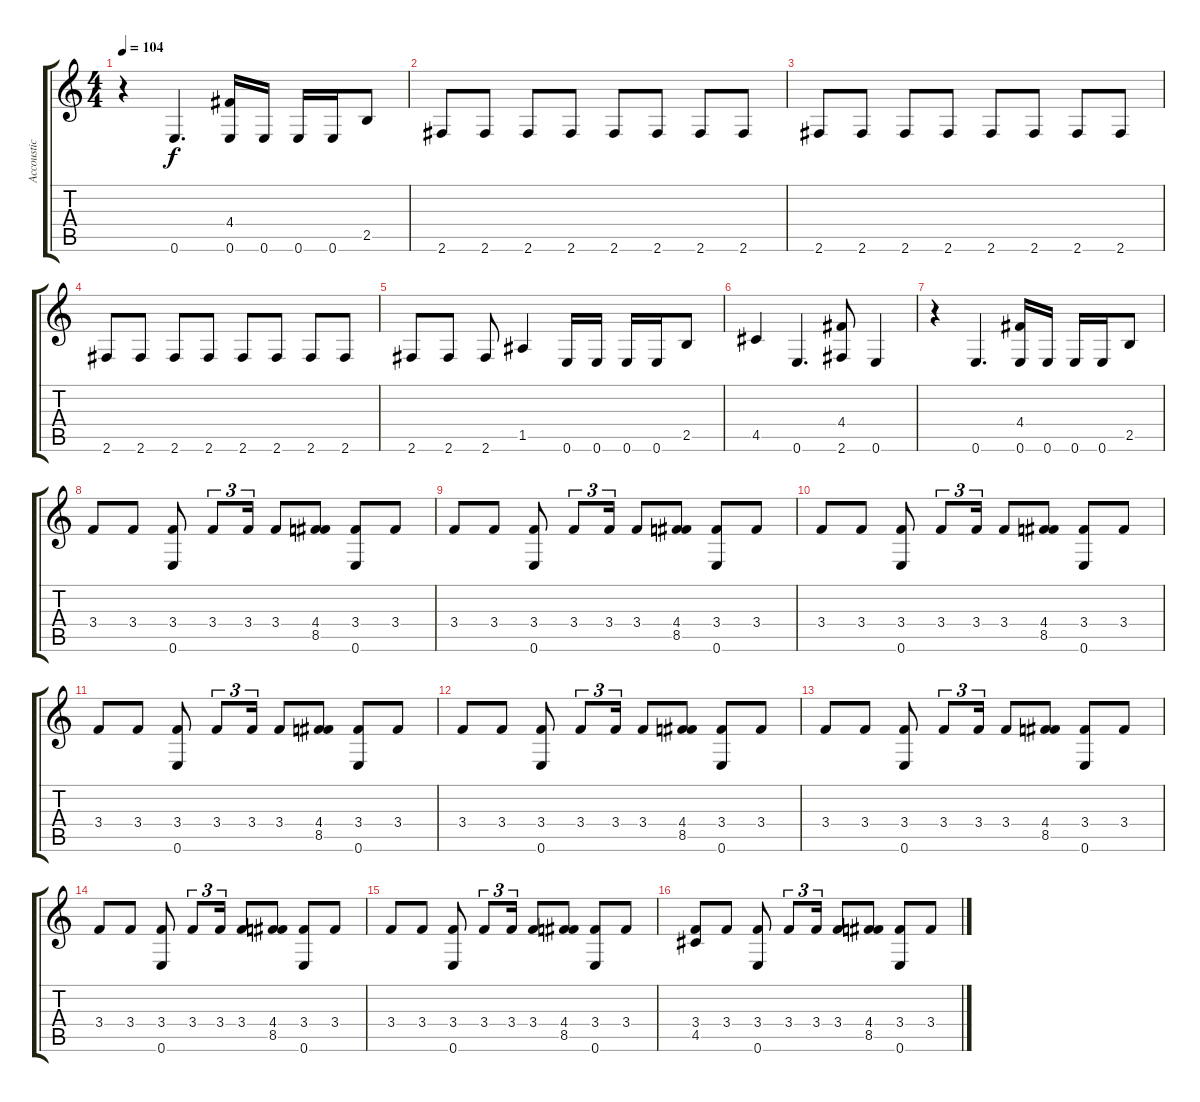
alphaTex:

\track ("Accoustic Guitar" "Accoustic ") {instrument acousticguitarsteel}
\staff {score tabs}
\tuning (E4 B3 G3 D3 A2 E2) {hide}
\ts (4 4)
\tempo 104
\clef g2
\ks c
r.4{dy f} 0.6.4{d} (4.4 0.6).16 0.6.16 0.6.16 0.6.16 2.5.8 |
2.6.8 2.6.8 2.6.8 2.6.8 2.6.8 2.6.8 2.6.8 2.6.8 |
2.6.8 2.6.8 2.6.8 2.6.8 2.6.8 2.6.8 2.6.8 2.6.8 |
2.6.8 2.6.8 2.6.8 2.6.8 2.6.8 2.6.8 2.6.8 2.6.8 |
2.6.8 2.6.8 2.6.8 1.5.4 0.6.16 0.6.16 0.6.16 0.6.16 2.5.8 |
4.5.4 0.6.4{d} (4.4 2.6).8 0.6.4 |
r.4 0.6.4{d} (4.4 0.6).16 0.6.16 0.6.16 0.6.16 2.5.8 |
3.4.8 3.4.8 (3.4 0.6).8 3.4.8{tu (3 2)} 3.4.16{tu (3 2)} 3.4.8 (4.4 8.5).8 (3.4 0.6).8 3.4.8 |
3.4.8 3.4.8 (3.4 0.6).8 3.4.8{tu (3 2)} 3.4.16{tu (3 2)} 3.4.8 (4.4 8.5).8 (3.4 0.6).8 3.4.8 |
3.4.8 3.4.8 (3.4 0.6).8 3.4.8{tu (3 2)} 3.4.16{tu (3 2)} 3.4.8 (4.4 8.5).8 (3.4 0.6).8 3.4.8 |
3.4.8 3.4.8 (3.4 0.6).8 3.4.8{tu (3 2)} 3.4.16{tu (3 2)} 3.4.8 (4.4 8.5).8 (3.4 0.6).8 3.4.8 |
3.4.8 3.4.8 (3.4 0.6).8 3.4.8{tu (3 2)} 3.4.16{tu (3 2)} 3.4.8 (4.4 8.5).8 (3.4 0.6).8 3.4.8 |
3.4.8 3.4.8 (3.4 0.6).8 3.4.8{tu (3 2)} 3.4.16{tu (3 2)} 3.4.8 (4.4 8.5).8 (3.4 0.6).8 3.4.8 |
3.4.8 3.4.8 (3.4 0.6).8 3.4.8{tu (3 2)} 3.4.16{tu (3 2)} 3.4.8 (4.4 8.5).8 (3.4 0.6).8 3.4.8 |
3.4.8 3.4.8 (3.4 0.6).8 3.4.8{tu (3 2)} 3.4.16{tu (3 2)} 3.4.8 (4.4 8.5).8 (3.4 0.6).8 3.4.8 |
(3.4 4.5).8 3.4.8 (3.4 0.6).8 3.4.8{tu (3 2)} 3.4.16{tu (3 2)} 3.4.8 (4.4 8.5).8 (3.4 0.6).8 3.4.8
